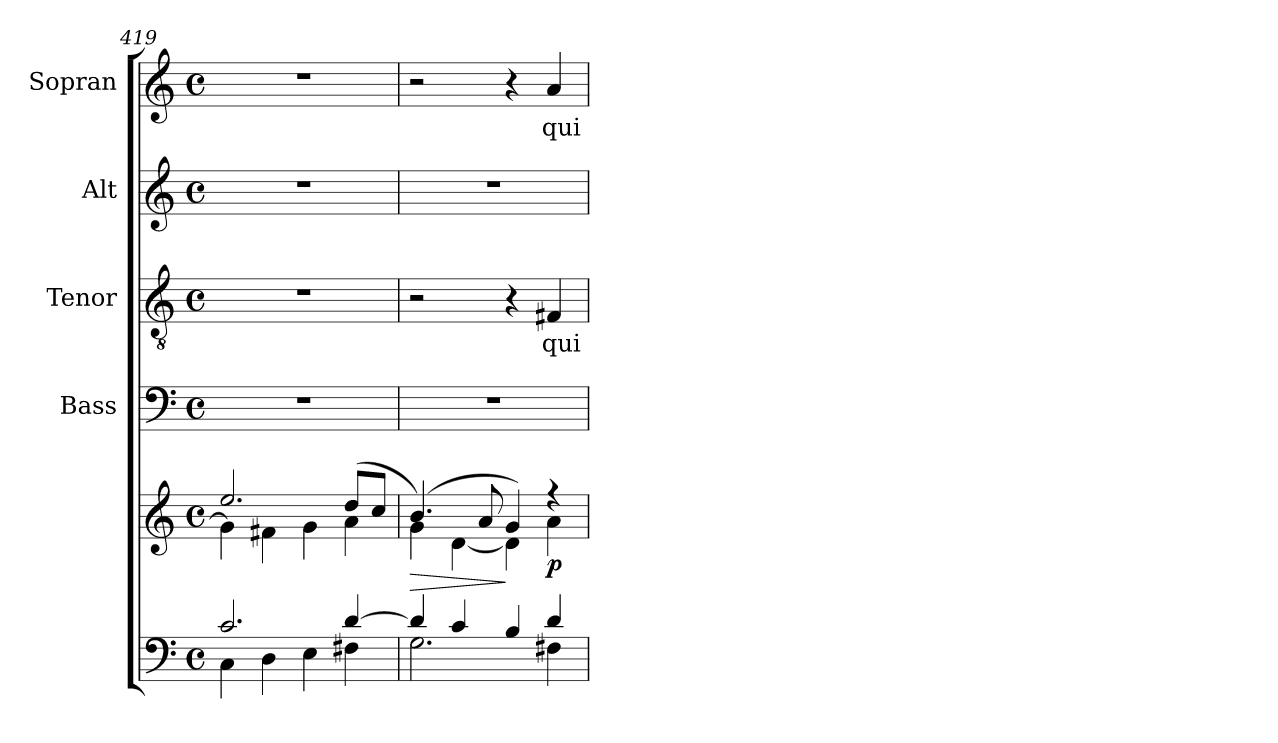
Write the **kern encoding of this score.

**kern	**kern	**dynam	**kern	**kern	**text	**kern	**kern	**text
*part5	*part5	*part5	*part4	*part3	*part3	*part2	*part1	*part1
*staff6	*staff5	*staff5/6	*staff4	*staff3	*staff3	*staff2	*staff1	*staff1
*	*	*	*I"Bass	*I"Tenor	*	*I"Alt	*I"Sopran	*
*	*	*	*I'B.	*I'T.	*	*I'A.	*I'S.	*
*clefF4	*clefG2	*	*clefF4	*clefGv2	*	*clefG2	*clefG2	*
*k[]	*k[]	*	*k[]	*k[]	*	*k[]	*k[]	*
*C:	*C:	*	*C:	*C:	*	*C:	*C:	*
*M4/4	*M4/4	*	*M4/4	*M4/4	*	*M4/4	*M4/4	*
*met(c)	*met(c)	*	*met(c)	*met(c)	*	*met(c)	*met(c)	*
=419	=419	=419	=419	=419	=419	=419	=419	=419
*^	*^	*	*	*	*	*	*	*
2.c/	4C\	2.ee/	4g\]	.	1r	1r	.	1r	1r	.
.	4D\	.	4f#X\	.	.	.	.	.	.	.
.	4E\	.	4g\	.	.	.	.	.	.	.
[>4d/	4F#X\	(>8dd/L	4a\	.	.	.	.	.	.	.
.	.	8cc/J	.	.	.	.	.	.	.	.
=420	=420	=420	=420	=420	=420	=420	=420	=420	=420	=420
!	!	!	!	!LO:HP:b	!	!	!	!	!	!
4d/]	2.G\	(4.b/)	4g\	>	1r	2r	.	1r	2r	.
4c/	.	.	[<4d\	.	.	.	.	.	.	.
.	.	8a/	.	.	.	.	.	.	.	.
4B/	.	4g/)	4d\]	]	.	4r	.	.	4r	.
!	!	!	!	!LO:DY:b	!	!	!LO:LY:b	!	!	!LO:LY:b
4d/	4F#X\	4rff	4a\	p	.	4F#X/	qui	.	4a/	qui
*v	*v	*	*	*	*	*	*	*	*	*
*	*v	*v	*	*	*	*	*	*	*
=	=	=	=	=	=	=	=	=
*-	*-	*-	*-	*-	*-	*-	*-	*-
